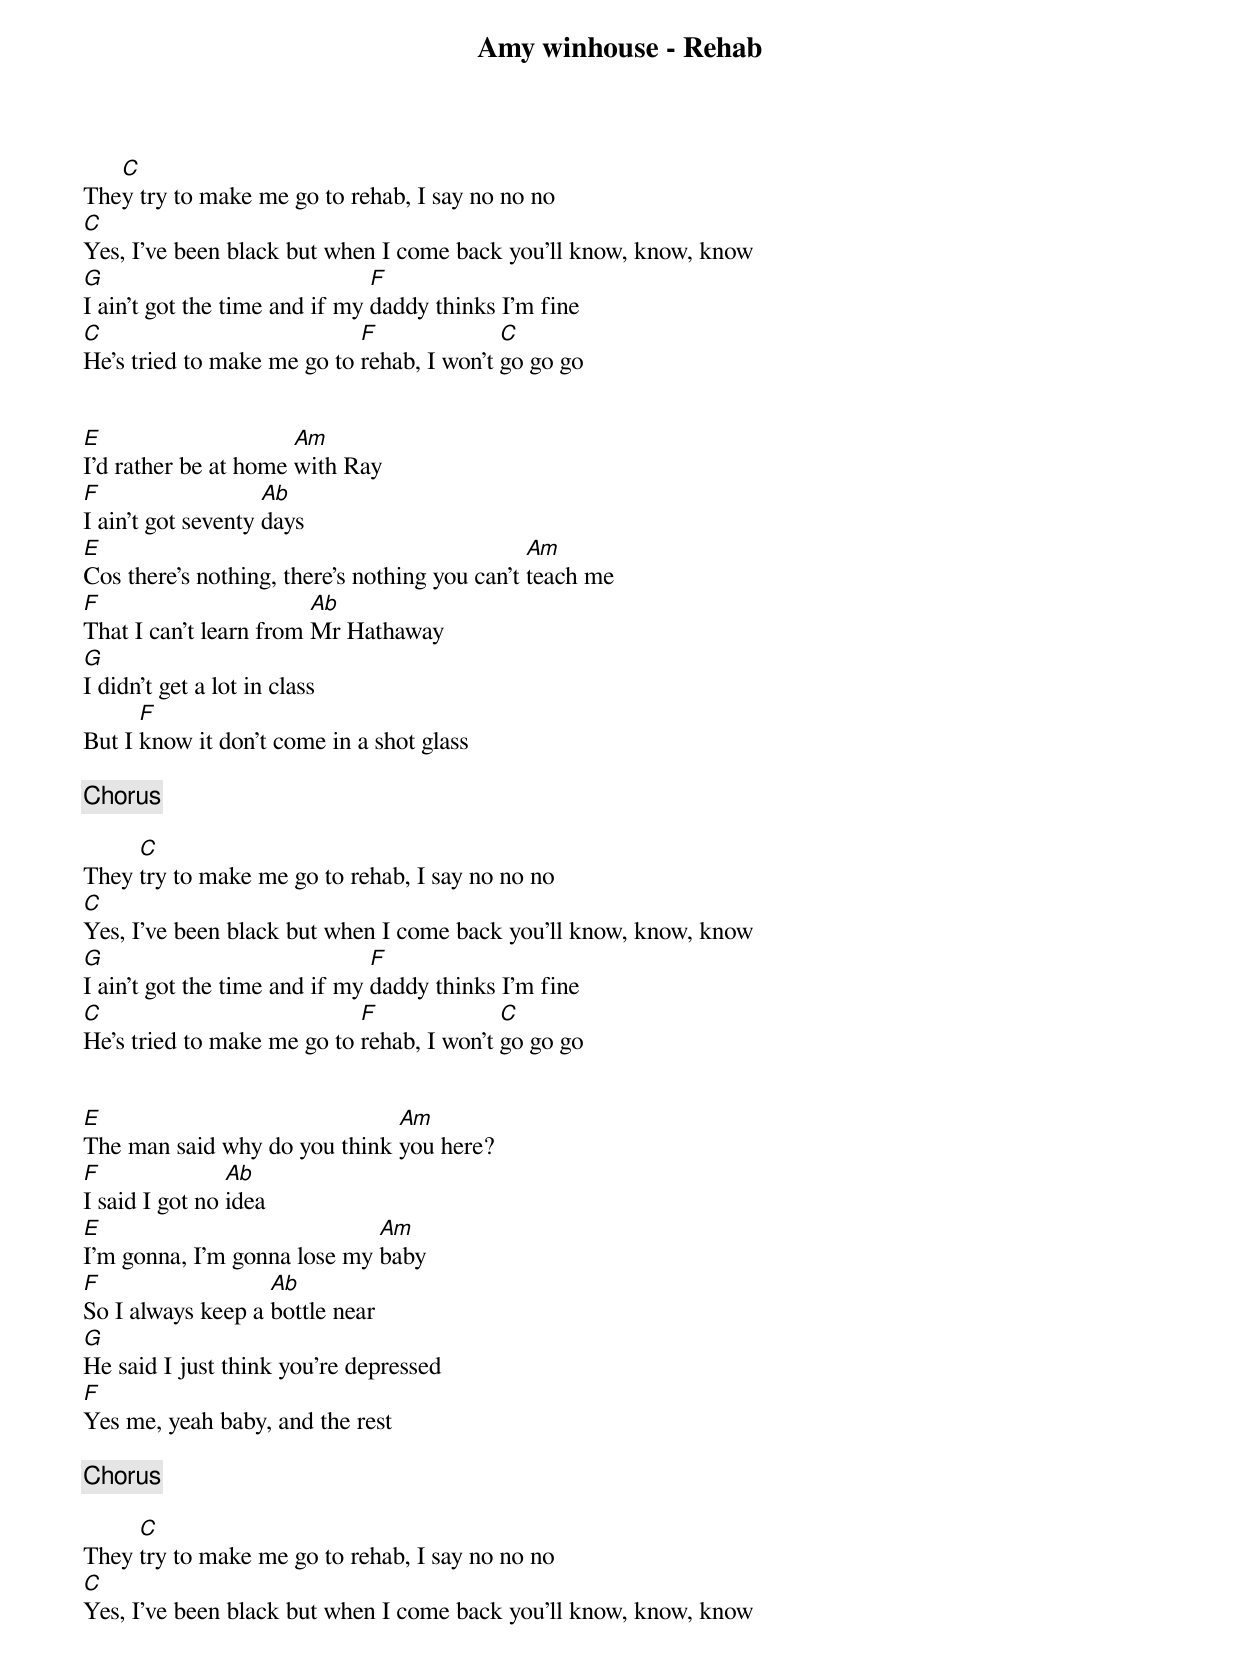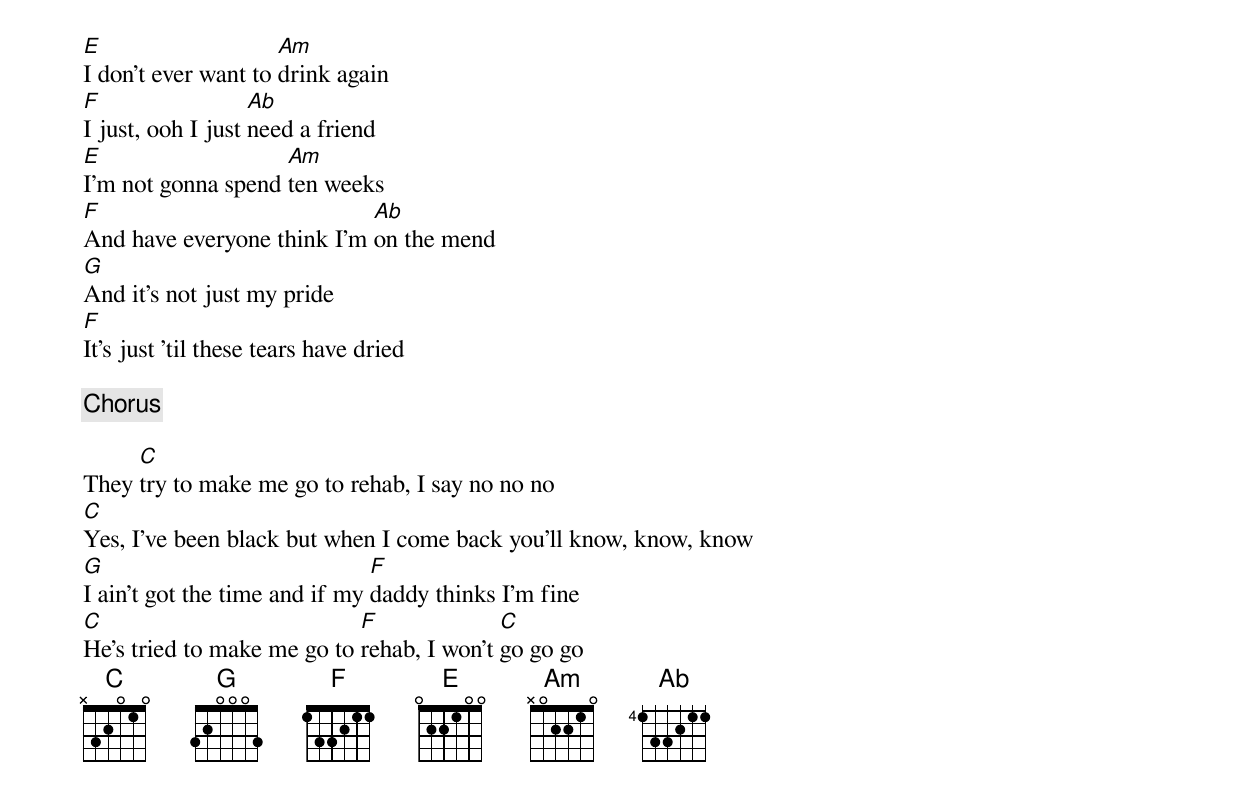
Amy winhouse - Rehab


   C
They try to make me go to rehab, I say no no no
C
Yes, I've been black but when I come back you'll know, know, know
G                              F
I ain't got the time and if my daddy thinks I'm fine
C                           F              C
He's tried to make me go to rehab, I won't go go go

{VERSE 1}

E                     Am
I’d rather be at home with Ray
F                   Ab
I ain’t got seventy days
E                                              Am
Cos there’s nothing, there's nothing you can’t teach me
F                       Ab
That I can’t learn from Mr Hathaway
G
I didn’t get a lot in class
      F
But I know it don’t come in a shot glass

{CHORUS}

     C
They try to make me go to rehab, I say no no no
C
Yes, I've been black but when I come back you'll know, know, know
G                              F
I ain't got the time and if my daddy thinks I'm fine
C                           F              C
He's tried to make me go to rehab, I won't go go go

{VERSE 2}

E                             Am
The man said why do you think you here?
F               Ab
I said I got no idea
E                            Am
I’m gonna, I'm gonna lose my baby
F                  Ab
So I always keep a bottle near
G
He said I just think you’re depressed
F
Yes me, yeah baby, and the rest

{CHORUS}

     C
They try to make me go to rehab, I say no no no
C
Yes, I've been black but when I come back you'll know, know, know

{VERSE 3}

E                    Am
I don’t ever want to drink again
F                  Ab
I just, ooh I just need a friend
E                   Am
I’m not gonna spend ten weeks
F                           Ab
And have everyone think I’m on the mend
G
And it’s not just my pride
F
It’s just 'til these tears have dried

{CHORUS}

     C
They try to make me go to rehab, I say no no no
C
Yes, I've been black but when I come back you'll know, know, know
G                              F
I ain't got the time and if my daddy thinks I'm fine
C                           F              C
He's tried to make me go to rehab, I won't go go go
